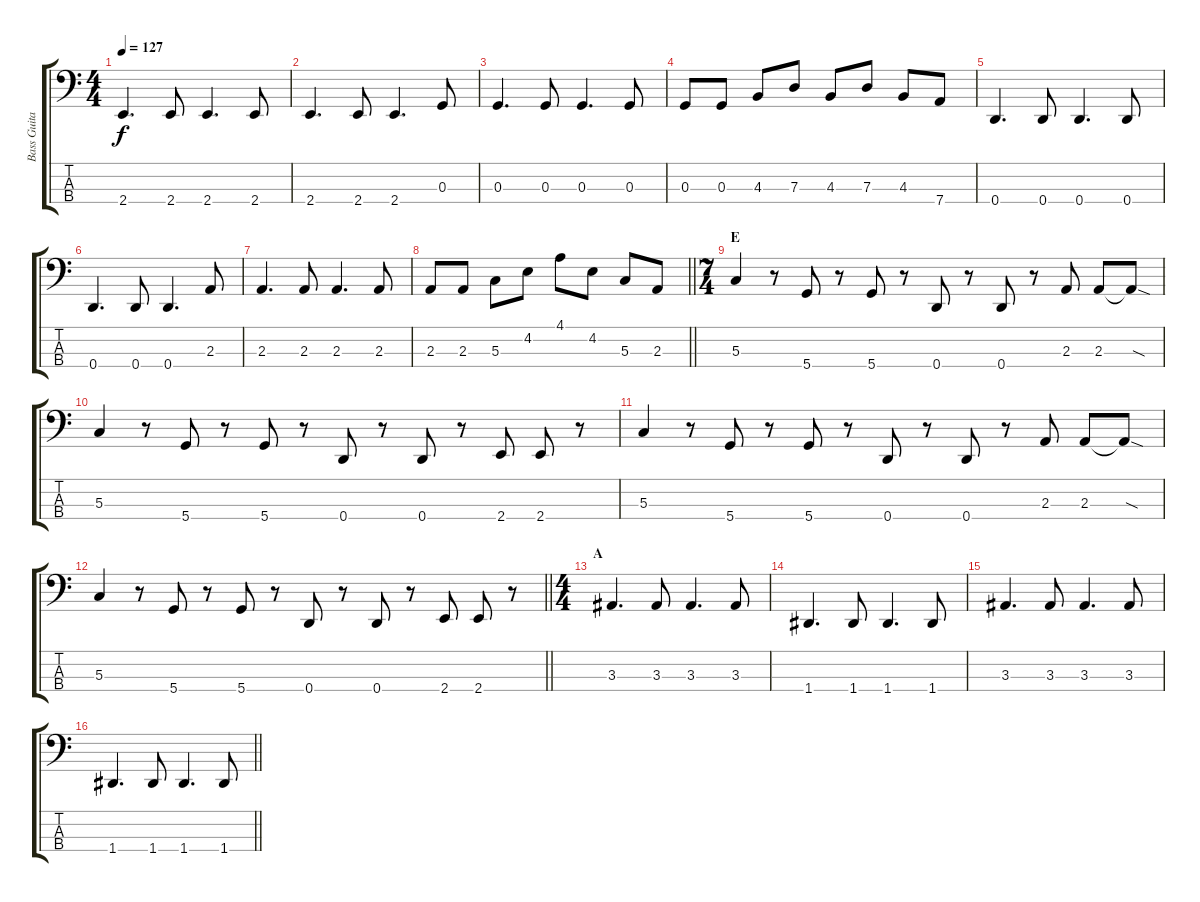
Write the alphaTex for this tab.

\track ("Bass Guitar" "Bass Guita") {instrument electricbassfinger}
\staff {score tabs}
\tuning (F2 C2 G1 D1) {hide}
\ts (4 4)
\tempo 127
\clef f4
\ks c
2.4.4{d dy f} 2.4.8 2.4.4{d} 2.4.8 |
2.4.4{d} 2.4.8 2.4.4{d} 0.3.8 |
0.3.4{d} 0.3.8 0.3.4{d} 0.3.8 |
0.3.8 0.3.8 4.3.8 7.3.8 4.3.8 7.3.8 4.3.8 7.4.8 |
0.4.4{d} 0.4.8 0.4.4{d} 0.4.8 |
0.4.4{d} 0.4.8 0.4.4{d} 2.3.8 |
2.3.4{d} 2.3.8 2.3.4{d} 2.3.8 |
\barLineRight lightlight
2.3.8 2.3.8 5.3.8 4.2.8 4.1.8 4.2.8 5.3.8 2.3.8 |
\ts (7 4)
\section ("" "E")
5.3.4 r.8 5.4.8 r.8 5.4.8 r.8 0.4.8 r.8 0.4.8 r.8 2.3.8 2.3.8 2.3{sod t}.8 |
5.3.4 r.8 5.4.8 r.8 5.4.8 r.8 0.4.8 r.8 0.4.8 r.8 2.4.8 2.4.8 r.8 |
5.3.4 r.8 5.4.8 r.8 5.4.8 r.8 0.4.8 r.8 0.4.8 r.8 2.3.8 2.3.8 2.3{sod t}.8 |
\barLineRight lightlight
5.3.4 r.8 5.4.8 r.8 5.4.8 r.8 0.4.8 r.8 0.4.8 r.8 2.4.8 2.4.8 r.8 |
\ts (4 4)
\section ("" "A")
3.3.4{d} 3.3.8 3.3.4{d} 3.3.8 |
1.4.4{d} 1.4.8 1.4.4{d} 1.4.8 |
3.3.4{d} 3.3.8 3.3.4{d} 3.3.8 |
\barLineRight lightlight
1.4.4{d} 1.4.8 1.4.4{d} 1.4.8
